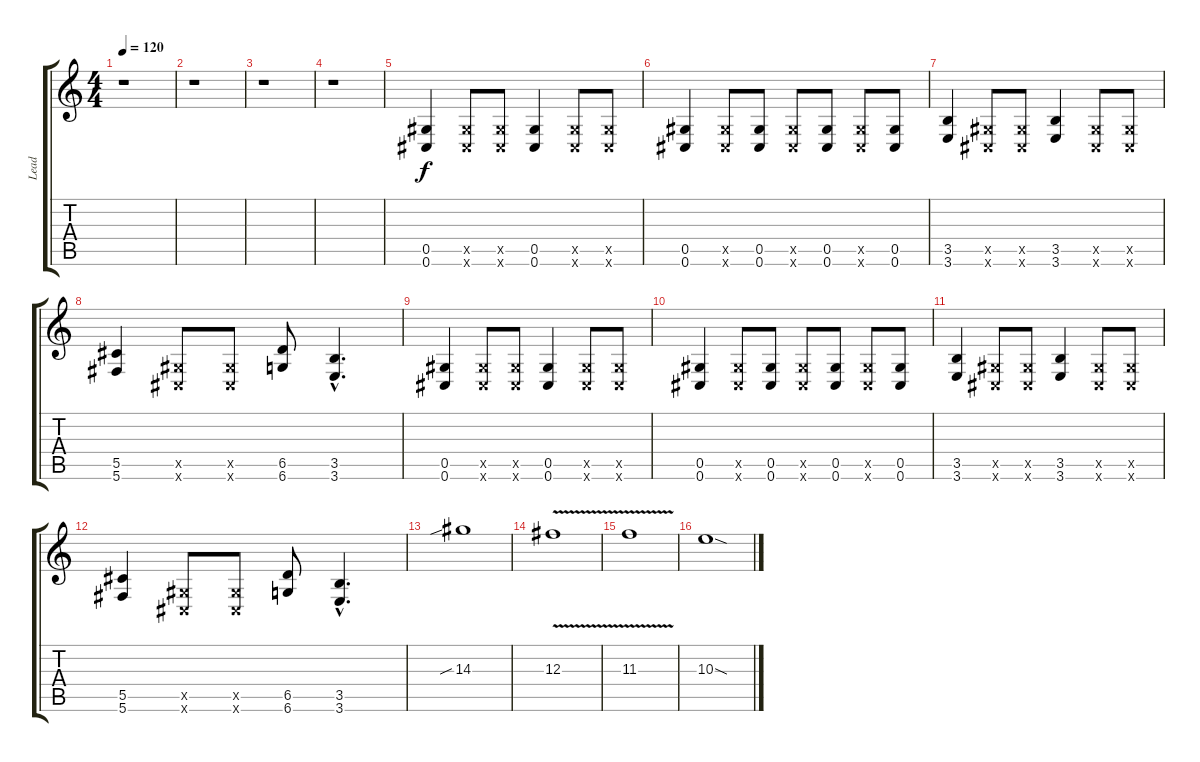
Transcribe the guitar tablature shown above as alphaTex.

\track ("Lead" "Lead") {instrument distortionguitar}
\staff {score tabs}
\tuning (Eb4 Bb3 Gb3 Db3 Ab2 Db2) {hide}
\ts (4 4)
\tempo 120
\clef g2
\ks c
r.1{dy f instrument distortionguitar} |
r.1 |
r.1 |
r.1 |
(0.5 0.6).4 (0.5{x} 0.6{x}).8 (0.5{x} 0.6{x}).8 (0.5 0.6).4 (0.5{x} 0.6{x}).8 (0.5{x} 0.6{x}).8 |
(0.5 0.6).4 (0.5{x} 0.6{x}).8 (0.5 0.6).8 (0.5{x} 0.6{x}).8 (0.5 0.6).8 (0.5{x} 0.6{x}).8 (0.5 0.6).8 |
(3.5 3.6).4 (0.5{x} 0.6{x}).8 (0.5{x} 0.6{x}).8 (3.5 3.6).4 (0.5{x} 0.6{x}).8 (0.5{x} 0.6{x}).8 |
(5.5 5.6).4 (0.5{x} 0.6{x}).8 (0.5{x} 0.6{x}).8 (6.5 6.6).8 (3.5{hac} 3.6{hac}).4{d} |
(0.5 0.6).4 (0.5{x} 0.6{x}).8 (0.5{x} 0.6{x}).8 (0.5 0.6).4 (0.5{x} 0.6{x}).8 (0.5{x} 0.6{x}).8 |
(0.5 0.6).4 (0.5{x} 0.6{x}).8 (0.5 0.6).8 (0.5{x} 0.6{x}).8 (0.5 0.6).8 (0.5{x} 0.6{x}).8 (0.5 0.6).8 |
(3.5 3.6).4 (0.5{x} 0.6{x}).8 (0.5{x} 0.6{x}).8 (3.5 3.6).4 (0.5{x} 0.6{x}).8 (0.5{x} 0.6{x}).8 |
(5.5 5.6).4 (0.5{x} 0.6{x}).8 (0.5{x} 0.6{x}).8 (6.5 6.6).8 (3.5{hac} 3.6{hac}).4{d} |
14.3{sib}.1{balance 8} |
12.3{v}.1 |
11.3{v}.1 |
10.3{sod}.1
